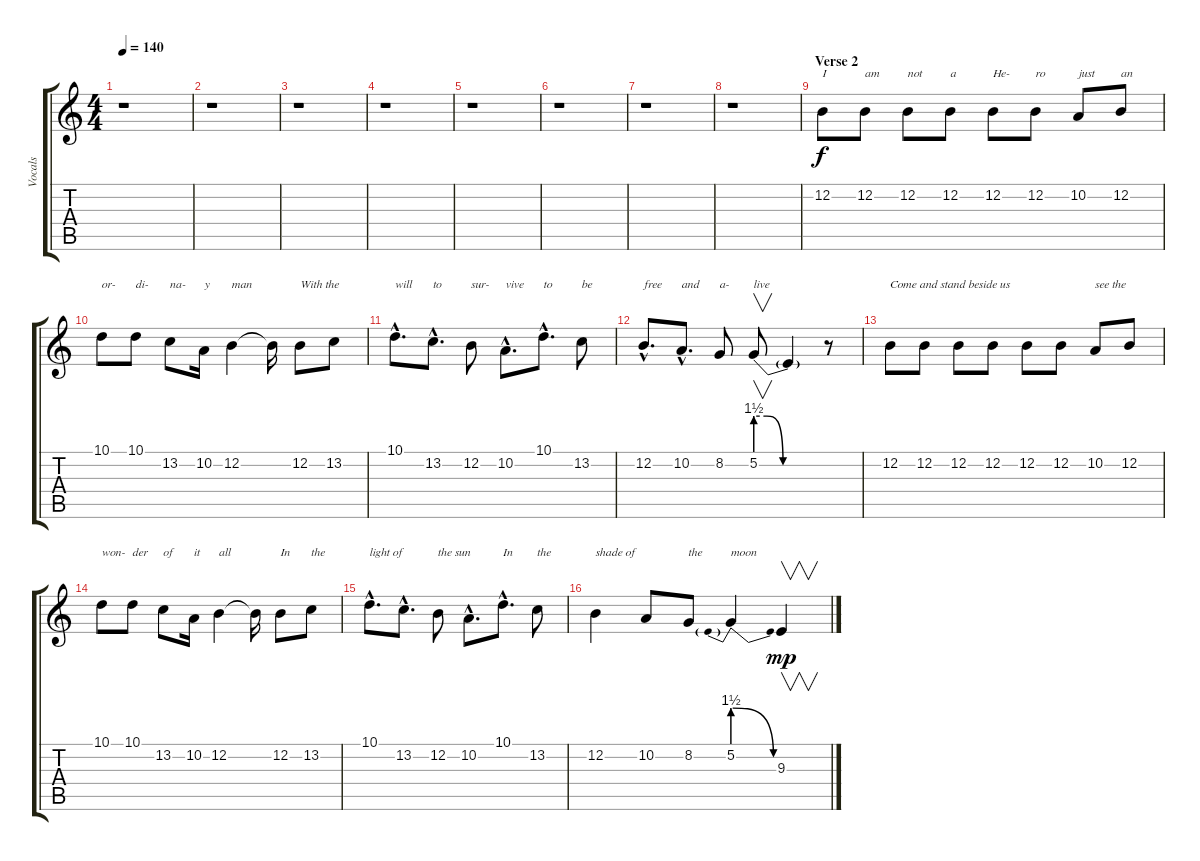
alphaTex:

\track ("Vocals" "Vocals") {instrument lead8bassandlead}
\staff {score tabs}
\tuning (E4 B3 G3 D3 A2 E2) {hide}
\ts (4 4)
\tempo 140
\clef g2
\ks c
r.1{dy f} |
r.1 |
r.1 |
r.1 |
r.1 |
r.1 |
r.1 |
r.1 |
\section ("" "Verse 2")
12.2.8{txt "I"} 12.2.8{txt "am"} 12.2.8{txt "not"} 12.2.8{txt "a"} 12.2.8{txt "He-"} 12.2.8{txt "ro"} 10.2.8{txt "just"} 12.2.8{txt "an"} |
10.1.8{txt "or-"} 10.1.8{txt "di-"} 13.2.8{txt "na-"} 10.2.16{txt "y"} 12.2.4{txt "man"} 12.2{t}.16 12.2.8{txt "With the"} 13.2.8 |
10.1{hac}.8{d txt "will"} 13.2{hac}.8{d txt "to"} 12.2.8{txt "sur-"} 10.2{hac}.8{d txt "vive"} 10.1{hac}.8{d txt "to"} 13.2.8{txt "be"} |
12.2{hac}.8{d txt "free"} 10.2{hac}.8{d txt "and"} 8.2.8{txt "a-"} 5.2{be (custom 0 6 10 6 24 0 40 0 60 0)}.8{v txt "live"} 5.2{t}.4 r.8 |
12.2.8{txt "Come and stand beside us"} 12.2.8 12.2.8 12.2.8 12.2.8 12.2.8 10.2.8{txt "see the"} 12.2.8 |
10.1.8{txt "won-"} 10.1.8{txt "der"} 13.2.8{txt "of"} 10.2.16{txt "it"} 12.2.4{txt "all"} 12.2{t}.16 12.2.8{txt "In"} 13.2.8{txt "the"} |
10.1{hac}.8{d txt "light of"} 13.2{hac}.8{d} 12.2.8{txt "the sun"} 10.2{hac}.8{d} 10.1{hac}.8{d txt "In"} 13.2.8{txt "the"} |
12.2.4{txt "shade of"} 10.2.8 8.2.8{txt "the"} 5.2{be (prebendrelease 0 6 60 0)}.4{txt "moon"} 9.3.4{v dy mp}
